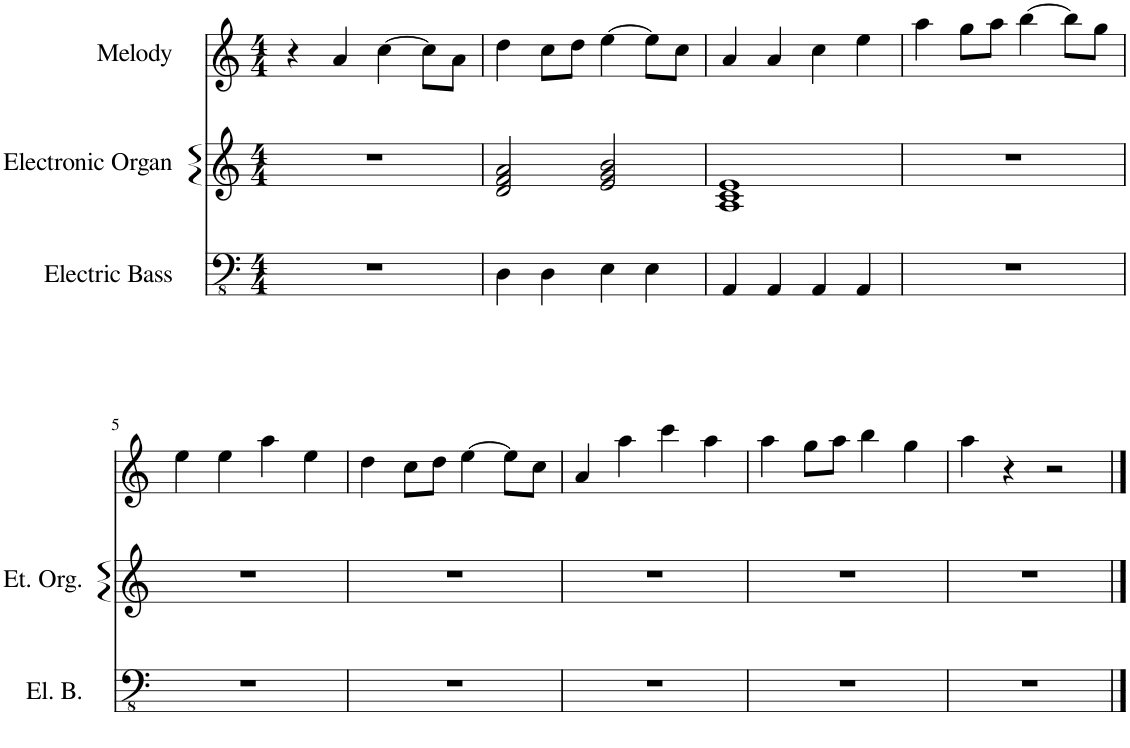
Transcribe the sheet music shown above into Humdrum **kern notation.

**kern	**kern	**kern
*part3	*part2	*part1
*staff3	*staff2	*staff1
*I"Electric Bass	*I"Electronic Organ	*I"Melody
*I'El. B.	*I'Et. Org.	*
*clefFv4	*clefG2	*clefG2
*k[]	*k[]	*k[]
*M4/4	*M4/4	*M4/4
=1	=1	=1
1r	1r	4r
.	.	4a/
.	.	[4cc\
.	.	8cc\L]
.	.	8a\J
=2	=2	=2
4DD\	2d/ 2f/ 2a/	4dd\
4DD\	.	8cc\L
.	.	8dd\J
4EE\	2e/ 2g/ 2b/	[4ee\
4EE\	.	8ee\L]
.	.	8cc\J
=3	=3	=3
4AAA/	1A 1c 1e	4a/
4AAA/	.	4a/
4AAA/	.	4cc\
4AAA/	.	4ee\
=4	=4	=4
1r	1r	4aa\
.	.	8gg\L
.	.	8aa\J
.	.	[4bb\
.	.	8bb\L]
.	.	8gg\J
!!LO:LB:g=z
=5	=5	=5
1r	1r	4ee\
.	.	4ee\
.	.	4aa\
.	.	4ee\
=6	=6	=6
1r	1r	4dd\
.	.	8cc\L
.	.	8dd\J
.	.	[4ee\
.	.	8ee\L]
.	.	8cc\J
=7	=7	=7
1r	1r	4a/
.	.	4aa\
.	.	4ccc\
.	.	4aa\
=8	=8	=8
1r	1r	4aa\
.	.	8gg\L
.	.	8aa\J
.	.	4bb\
.	.	4gg\
=9	=9	=9
1r	1r	4aa\
.	.	4r
.	.	2r
==	==	==
*-	*-	*-
